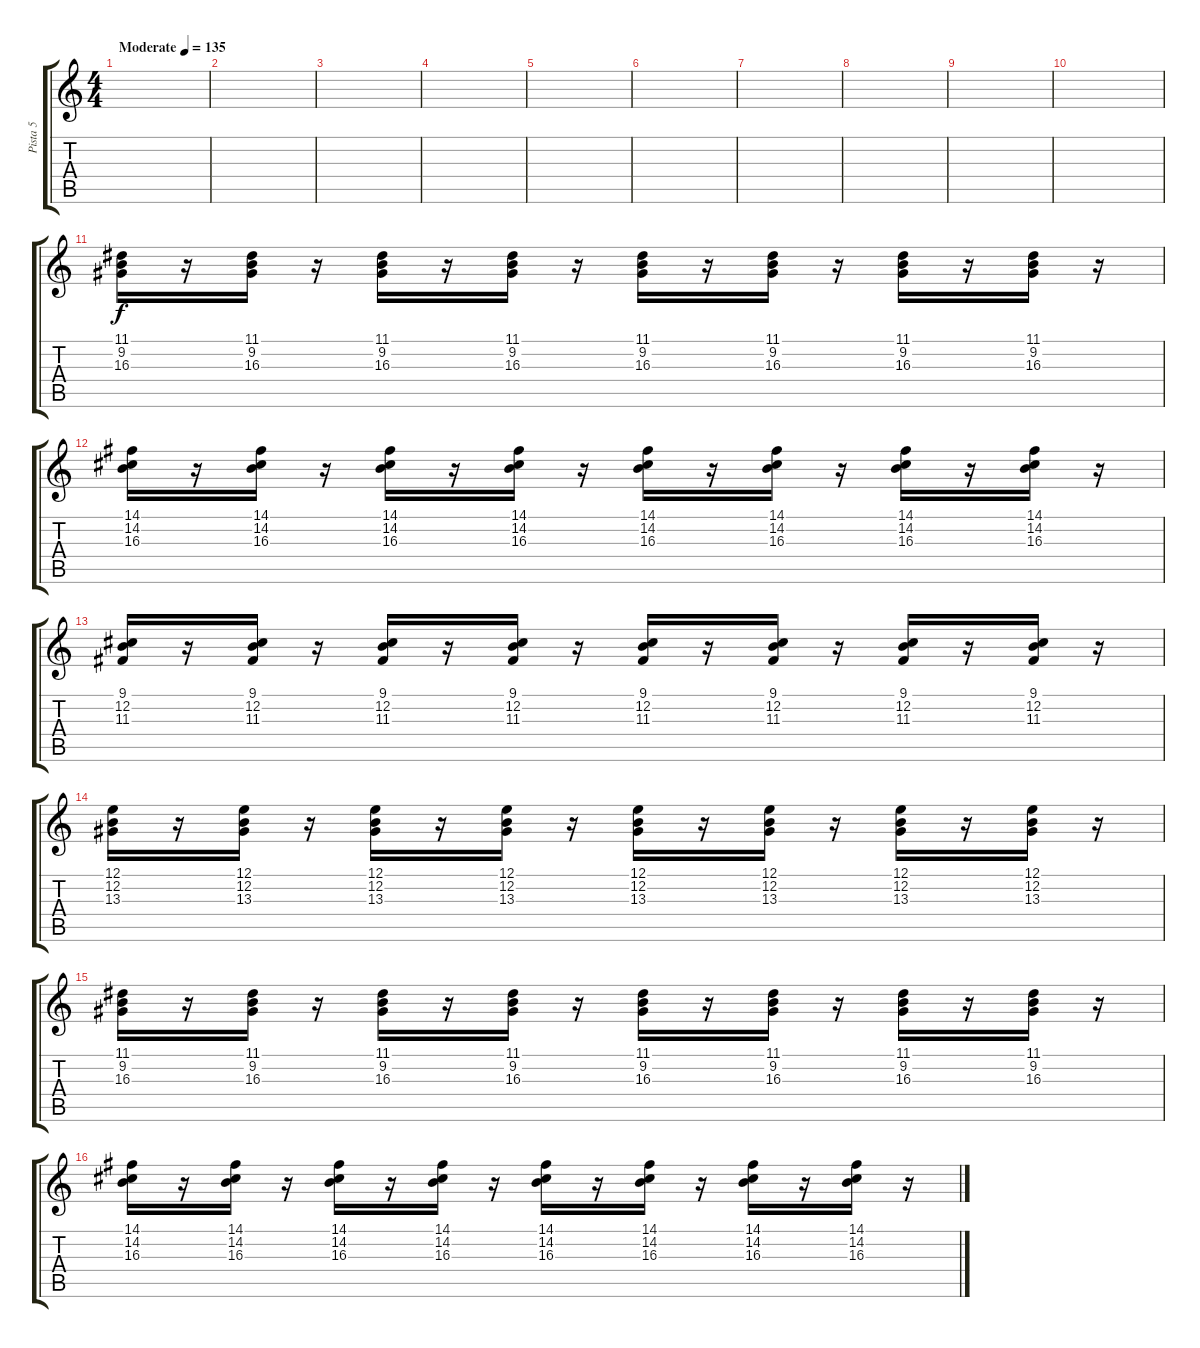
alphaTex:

\track ("Pista 5" "Pista 5") {instrument vibraphone}
\staff {score tabs}
\tuning (E4 B3 G3 D3 A2 E2) {hide}
\ts (4 4)
\tempo (135 "Moderate")
\clef g2
\ks c
|
|
|
|
|
|
|
|
|
|
(11.1 9.2 16.3).16{volume 5} r.16 (11.1 9.2 16.3).16 r.16 (11.1 9.2 16.3).16 r.16 (11.1 9.2 16.3).16 r.16 (11.1 9.2 16.3).16 r.16 (11.1 9.2 16.3).16 r.16 (11.1 9.2 16.3).16 r.16 (11.1 9.2 16.3).16 r.16 |
(14.1 14.2 16.3).16{volume 6} r.16 (14.1 14.2 16.3).16 r.16 (14.1 14.2 16.3).16 r.16 (14.1 14.2 16.3).16 r.16 (14.1 14.2 16.3).16 r.16 (14.1 14.2 16.3).16 r.16 (14.1 14.2 16.3).16 r.16 (14.1 14.2 16.3).16 r.16 |
(9.1 12.2 11.3).16{volume 8} r.16 (9.1 12.2 11.3).16 r.16 (9.1 12.2 11.3).16 r.16 (9.1 12.2 11.3).16 r.16 (9.1 12.2 11.3).16 r.16 (9.1 12.2 11.3).16 r.16 (9.1 12.2 11.3).16 r.16 (9.1 12.2 11.3).16 r.16 |
(12.1 12.2 13.3).16{volume 10} r.16 (12.1 12.2 13.3).16 r.16 (12.1 12.2 13.3).16 r.16 (12.1 12.2 13.3).16 r.16 (12.1 12.2 13.3).16 r.16 (12.1 12.2 13.3).16 r.16 (12.1 12.2 13.3).16 r.16 (12.1 12.2 13.3).16 r.16 |
(11.1 9.2 16.3).16{volume 12} r.16 (11.1 9.2 16.3).16 r.16 (11.1 9.2 16.3).16 r.16 (11.1 9.2 16.3).16 r.16 (11.1 9.2 16.3).16 r.16 (11.1 9.2 16.3).16 r.16 (11.1 9.2 16.3).16 r.16 (11.1 9.2 16.3).16 r.16 |
(14.1 14.2 16.3).16 r.16 (14.1 14.2 16.3).16 r.16 (14.1 14.2 16.3).16 r.16 (14.1 14.2 16.3).16 r.16 (14.1 14.2 16.3).16 r.16 (14.1 14.2 16.3).16 r.16 (14.1 14.2 16.3).16 r.16 (14.1 14.2 16.3).16 r.16
